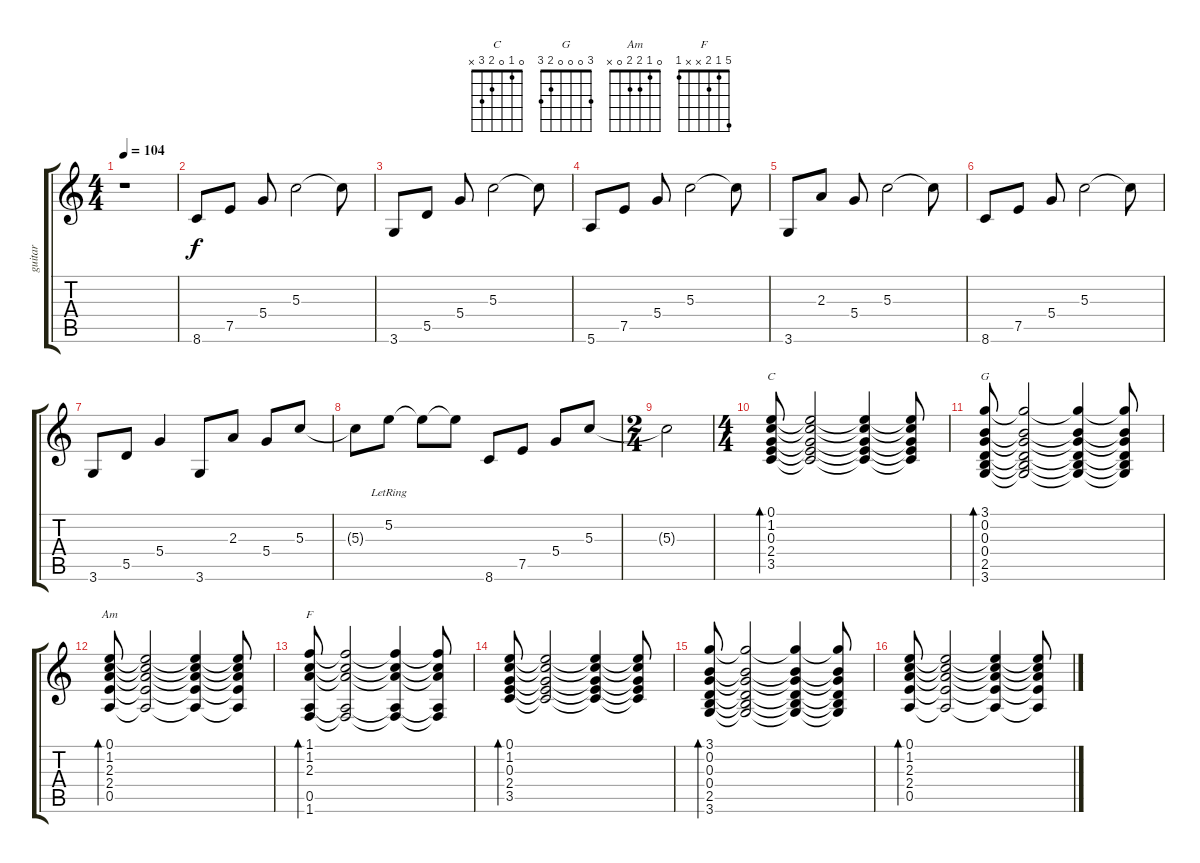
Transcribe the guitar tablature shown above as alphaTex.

\track ("guitar" "guitar") {instrument acousticguitarnylon}
\staff {score tabs}
\tuning (E4 B3 G3 D3 A2 E2) {hide}
\chord ("C" 0 1 0 2 3 x)
\chord ("G" 3 0 0 0 2 3)
\chord ("Am" 0 1 2 2 0 x)
\chord ("F" 5 1 2 x x 1)
\ts (4 4)
\tempo 104
\clef g2
\ks c
r.1{dy f} |
8.6.8 7.5.8 5.4.8 5.3.2 5.3{t}.8 |
3.6.8 5.5.8 5.4.8 5.3.2 5.3{t}.8 |
5.6.8 7.5.8 5.4.8 5.3.2 5.3{t}.8 |
3.6.8 2.3.8 5.4.8 5.3.2 5.3{t}.8 |
8.6.8 7.5.8 5.4.8 5.3.2 5.3{t}.8 |
3.6.8 5.5.8 5.4.4 3.6.8 2.3.8 5.4.8 5.3.8 |
5.3{t}.8 5.2{lr}.8 5.2{t}.8 5.2{t}.8 8.6.8 7.5.8 5.4.8 5.3.8 |
\ts (2 4)
5.3{t}.2 |
\ts (4 4)
(0.1 1.2 0.3 2.4 3.5).8{bd 240 ch "C"} (0.1{t} 1.2{t} 0.3{t} 2.4{t} 3.5{t}).2 (0.1{t} 1.2{t} 0.3{t} 2.4{t} 3.5{t}).4 (0.1{t} 1.2{t} 0.3{t} 2.4{t} 3.5{t}).8 |
(3.1 0.2 0.3 0.4 2.5 3.6).8{bd 240 ch "G"} (3.1{t} 0.2{t} 0.3{t} 0.4{t} 2.5{t} 3.6{t}).2 (3.1{t} 0.2{t} 0.3{t} 0.4{t} 2.5{t} 3.6{t}).4 (3.1{t} 0.2{t} 0.3{t} 0.4{t} 2.5{t} 3.6{t}).8 |
(0.1 1.2 2.3 2.4 0.5).8{bd 240 ch "Am"} (0.1{t} 1.2{t} 2.3{t} 2.4{t} 0.5{t}).2 (0.1{t} 1.2{t} 2.3{t} 2.4{t} 0.5{t}).4 (0.1{t} 1.2{t} 2.3{t} 2.4{t} 0.5{t}).8 |
(1.1 1.2 2.3 0.5 1.6).8{bd 240 ch "F"} (1.1{t} 1.2{t} 2.3{t} 0.5{t} 1.6{t}).2 (1.1{t} 1.2{t} 2.3{t} 0.5{t} 1.6{t}).4 (1.1{t} 1.2{t} 2.3{t} 0.5{t} 1.6{t}).8 |
(0.1 1.2 0.3 2.4 3.5).8{bd 240} (0.1{t} 1.2{t} 0.3{t} 2.4{t} 3.5{t}).2 (0.1{t} 1.2{t} 0.3{t} 2.4{t} 3.5{t}).4 (0.1{t} 1.2{t} 0.3{t} 2.4{t} 3.5{t}).8 |
(3.1 0.2 0.3 0.4 2.5 3.6).8{bd 240} (3.1{t} 0.2{t} 0.3{t} 0.4{t} 2.5{t} 3.6{t}).2 (3.1{t} 0.2{t} 0.3{t} 0.4{t} 2.5{t} 3.6{t}).4 (3.1{t} 0.2{t} 0.3{t} 0.4{t} 2.5{t} 3.6{t}).8 |
(0.1 1.2 2.3 2.4 0.5).8{bd 240} (0.1{t} 1.2{t} 2.3{t} 2.4{t} 0.5{t}).2 (0.1{t} 1.2{t} 2.3{t} 2.4{t} 0.5{t}).4 (0.1{t} 1.2{t} 2.3{t} 2.4{t} 0.5{t}).8
